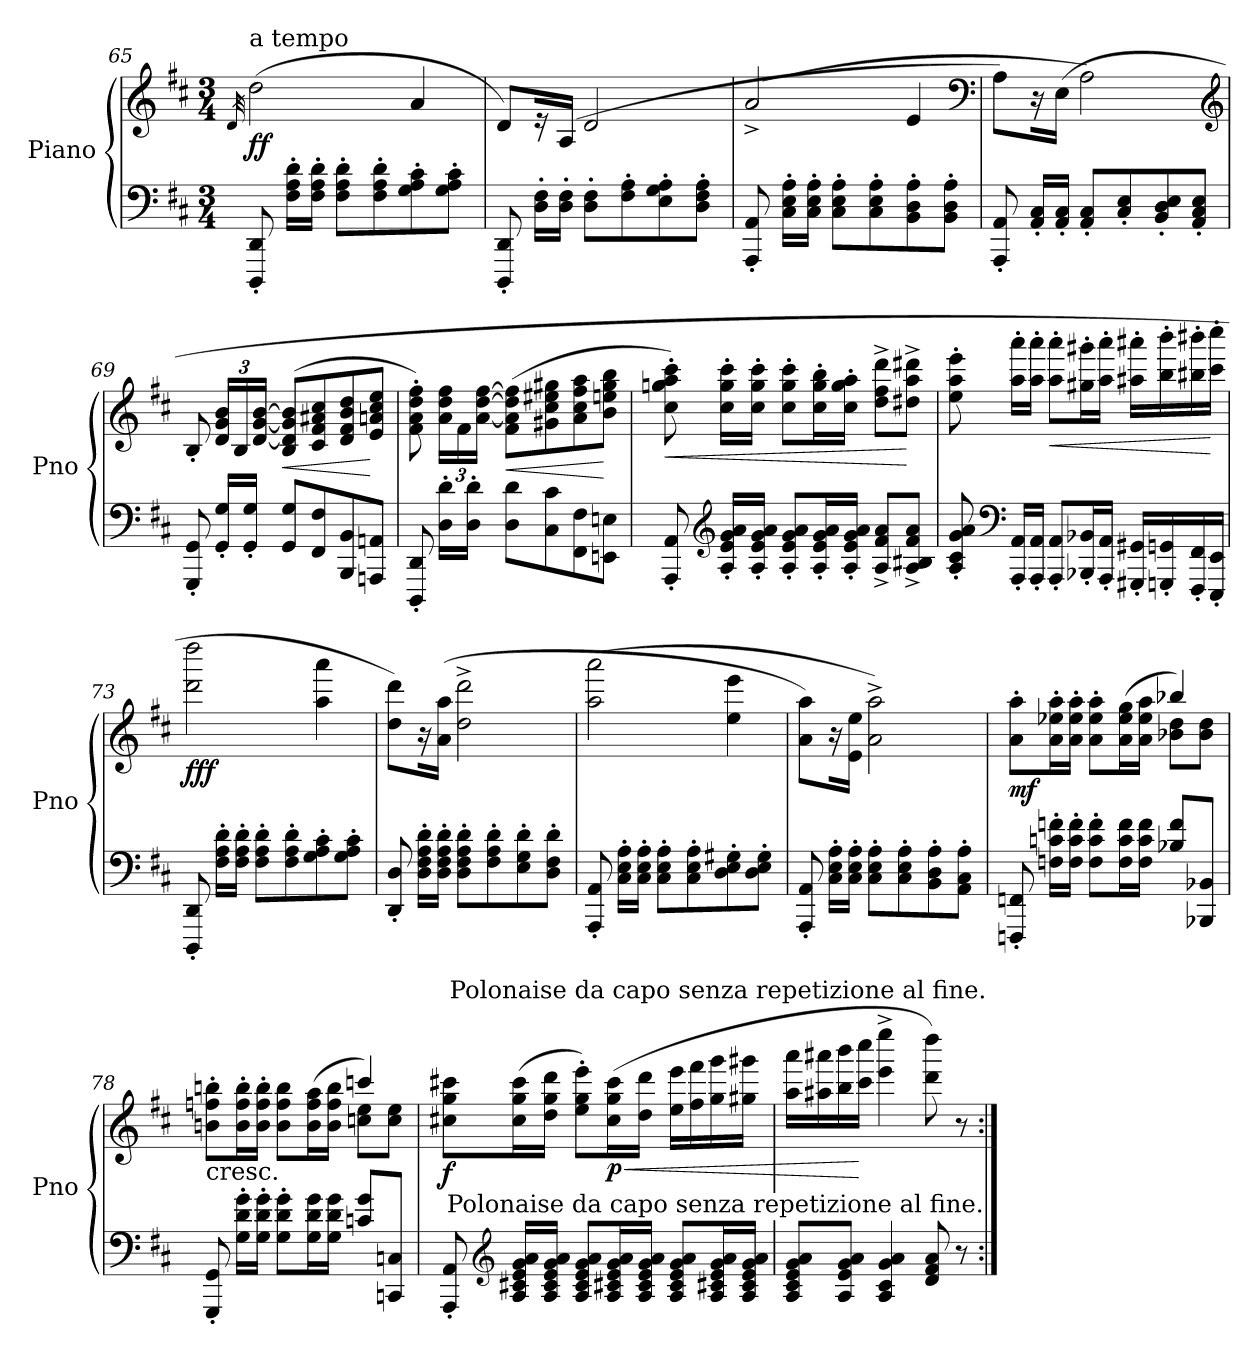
**kern	**kern	**dynam
*part1	*part1	*part1
*staff2	*staff1	*staff1/2
*I"Piano	*	*
*I'Pno	*	*
!!LO:LB:g=z
*clefF4	*clefG2	*
*k[f#c#]	*k[f#c#]	*
*D:	*D:	*
*M3/4	*M3/4	*
=65	=65	=65
.	32qd/	.
!	!LO:TX:a:t=a tempo	!
!	!	!LO:DY:b
8DDD/' 8DD/'	(2dd\	ff
16F#\' 16A\' 16d\'LL	.	.
16F#\' 16A\' 16d\'JJ	.	.
8F#\' 8A\' 8d\'L	.	.
8F#\' 8A\' 8d\'	.	.
8G\' 8A\' 8c#\'	4a/	.
8G\' 8A\' 8c#\'J	.	.
=66	=66	=66
*	*^	*
8DDD/' 8DD/'	8ryy	8d/L)	.
16D\' 16F#\'LL	16re	16ryy	.
16D\' 16F#\'JJ	16ryy	(16A/Jk	.
8D\' 8F#\'L	(2d/	2ryy	.
8F#\' 8A\'	.	.	.
8E\' 8G\' 8A\'	.	.	.
8D\' 8F#\' 8A\'J	.	.	.
*	*v	*v	*
=67	=67	=67
8AAA/' 8AA/'	(2a^/	.
16C#\' 16E\' 16A\'LL	.	.
16C#\' 16E\' 16A\'JJ	.	.
8C#\' 8E\' 8A\'L	.	.
8C#\' 8E\' 8A\'	.	.
8BB\' 8D\' 8A\'	4e/	.
8BB\' 8D\' 8A\'J	.	.
*	*clefF4	*
=68	=68	=68
*	*^	*
8AAA/' 8AA/'	8ryy	8A\L)	.
16AA/' 16C#/'LL	16r	16ryy	.
16AA/' 16C#/'JJ	16ryy	(>16E\Jk	.
8AA/' 8C#/'L	2A\)	2ryy	.
8C#/' 8E/'	.	.	.
8BB/' 8D/' 8E/'	.	.	.
8AA/' 8C#/' 8E/'J	.	.	.
*	*v	*v	*
*	*clefG2	*
=69	=69	=69
8GGG/' 8GG/'	8B'/	.
*	*Xbrackettup	*
16GG/' 16G/'LL	24d/ 24g/ 24b/LL	.
.	24B/	.
16GG/' 16G/'JJ	.	.
.	[24d/ [24g/ [24b/JJ	.
!	!	!LO:HP:b
8GG/ 8G/L	(8B/ 8d/] 8g/] 8b/]L	<
8FF#/ 8F#/	8c#/ 8f#/ 8a#X/ 8cc#/	.
8BBB/ 8BB/	8d/ 8f#/ 8b/ 8dd/	.
8AAAn/ 8AAn/J	8e/ 8an/ 8cc#/ 8ee/J	[
!!LO:LB:g=z
=70	=70	=70
8DDD/' 8DD/')	8f#\' 8a\' 8dd\' 8ff#\')	.
16D\' 16d\'LL	24a\ 24dd\ 24ff#\LL	.
.	24f#\	.
16D\' 16d\'JJ	.	.
.	[24a\ [24dd\ [24ff#\JJ	.
!	!	!LO:HP:b
8D\ 8d\L	(8f#\ 8a\] 8dd\] 8ff#\]L	<
8C#\ 8c#\	8g#X\ 8cc#\ 8ee#X\ 8gg#X\	.
8FF#\ 8F#\	8a\ 8cc#\ 8ff#\ 8aa\	.
8EEn\ 8En\J	8b\ 8een\ 8gg#\ 8bb\J	[
=71	=71	=71
!	!	!LO:HP:b
8AAA/' 8AA/'	8cc#\' 8ggn\' 8aa\' 8ccc#\')	<
*clefG2	*	*
16A/' 16e/' 16g/' 16a/'LL	16cc#\' 16gg\' 16ccc#\'LL	.
16A/' 16e/' 16g/' 16a/'JJ	16cc#\' 16gg\' 16ccc#\'JJ	.
8A/' 8e/' 8g/' 8a/'L	8cc#\' 8gg\' 8ccc#\'L	.
16A/' 16e/' 16g/' 16a/'L	16cc#\' 16gg\' 16bb\'L	.
16A/' 16e/' 16g/' 16a/'JJ	16cc#\' 16gg\' 16aa\'JJ	.
8A/^ 8f#/^ 8a/^L	8dd\^ 8ff#\^ 8ddd\^L	.
8A/^ 8B#X/^ 8f#/^ 8a/^J	8dd#X\^ 8aa\^ 8ddd#X\^J	[
=72	=72	=72
8A/' 8c#/' 8g/' 8a/'	8ee\' 8aa\' 8eee\'	.
*clefF4	*	*
16AAA/' 16AA/'LL	16aa\' 16aaa\'LL	.
16AAA/' 16AA/'JJ	16aa\' 16aaa\'JJ	.
!	!	!LO:HP:b
8AAA/' 8AA/'L	8aa\' 8aaa\'L	<
16BBB-X/' 16BB-X/'L	16gg#X\' 16ggg#X\'L	.
16AAA/' 16AA/'JJ	16aa\' 16aaa\'JJ	.
16GGG#X/' 16GG#X/'LL	16aa#X\' 16aaa#X\'LL	.
16GGGn/' 16GGn/'	16bb\' 16bbb\'	.
16FFF#/' 16FF#/'	16bb#X\' 16bbb#X\'	.
16EEE/' 16EE/'JJ	16ccc#\' 16cccc#\'JJ	[
=73	=73	=73
!	!	!LO:DY:b
8DDD/' 8DD/'	(2ddd\ 2dddd\	fff
16F#\' 16A\' 16d\'LL	.	.
16F#\' 16A\' 16d\'JJ	.	.
8F#\' 8A\' 8d\'L	.	.
8F#\' 8A\' 8d\'	.	.
8G\' 8A\' 8c#\'	4aa\ 4aaa\	.
8G\' 8A\' 8c#\'J	.	.
!!LO:LB:g=z
=74	=74	=74
*	*^	*
8DD/' 8D/'	8ryy	8dd\ 8ddd\L)	.
16D\' 16F#\' 16A\' 16d\'LL	16r	16ryy	.
16D\' 16F#\' 16A\' 16d\'JJ	16ryy	(>16a\ 16aa\Jk	.
8D\' 8F#\' 8A\' 8d\'L	(2dd\^ 2ddd\^	2ryy	.
8F#\' 8A\' 8d\'	.	.	.
8E\' 8G\' 8d\'	.	.	.
8D\' 8F#\' 8d\'J	.	.	.
*	*v	*v	*
=75	=75	=75
8AAA/' 8AA/'	(2aa\ 2aaa\	.
16C#\' 16E\' 16A\'LL	.	.
16C#\' 16E\' 16A\'JJ	.	.
8C#\' 8E\' 8A\'L	.	.
8C#\' 8E\' 8A\'	.	.
8D\' 8E\' 8G#X\'	4ee\ 4eee\	.
8D\' 8E\' 8G#\'J	.	.
=76	=76	=76
*	*^	*
8AAA/' 8AA/'	8ryy	8a\ 8aa\L)	.
16C#\' 16E\' 16A\'LL	16r	16ryy	.
16C#\' 16E\' 16A\'JJ	16ryy	(>16e\ 16ee\Jk	.
8C#\' 8E\' 8A\'L	2a\^ 2aa\^)	2ryy	.
8C#\' 8E\' 8A\'	.	.	.
8BB\' 8D\' 8A\'	.	.	.
8AA\' 8C#\' 8A\'J	.	.	.
=77	=77	=77	=77
!	!	!	!LO:DY:b
8FFFn/' 8FFn/'	8a\' 8aa\'L	2ryy	mf
16Fn\' 16cn\' 16fn\'LL	16a\' 16ee-X\' 16aa\'L	.	.
16F\' 16c\' 16f\'JJ	16a\' 16ee-\' 16aa\'JJ	.	.
8F\' 8c\' 8f\'L	8a\' 8ee-\' 8aa\'L	.	.
16F\ 16c\ 16f\L	(16a\ 16ee-\ 16gg\L	.	.
16F\ 16c\ 16f\JJ	16a\ 16ee-\ 16aa\JJ	.	.
8B-X\ 8f\L	4bb-X/)	8b-X\ 8dd\L	.
8BBB-X/ 8BB-X/J	.	8b-\ 8dd\J	.
!!LO:LB:g=z	!!
=78	=78	=78	=78
!	!LO:TX:b:t=cresc.	!	!
8GGG/' 8GG/'	8bn\' 8ffn\' 8bbn\'L	2ryy	.
16G\' 16d\' 16g\'LL	16b\' 16ff\' 16bb\'L	.	.
16G\' 16d\' 16g\'JJ	16b\' 16ff\' 16bb\'JJ	.	.
8G\' 8d\' 8g\'L	8b\ 8ff\ 8bb\L	.	.
16G\ 16d\ 16g\L	(16b\ 16ff\ 16aa\L	.	.
16G\ 16d\ 16g\JJ	16b\ 16ff\ 16bb\JJ	.	.
8cn\ 8g\L	4cccn/)	8ccn\ 8ee\L	.
8CCn/ 8Cn/J	.	8cc\ 8ee\J	.
=79	=79	=79	=79
!	!	!	!LO:DY:b
*	*v	*v	*
8AAA/' 8AA/'	8cc#X\ 8gg\ 8ccc#X\L	f
*clefG2	*	*
16A/ 16c#X/ 16e/ 16g/ 16a/LL	(16cc#\ 16gg\ 16ccc#\L	.
16A/ 16c#/ 16e/ 16g/ 16a/JJ	16dd\ 16gg\ 16ddd\JJ	.
8A/ 8c#/ 8e/ 8g/ 8a/L	8ee\' 8gg\' 8eee\'L)	.
!	!	!LO:HP:b
!	!	!LO:DY:n=1:b
16A/ 16c#X/ 16e/ 16g/ 16a/L	(16cc#\ 16gg\ 16ccc#\L	< p
16A/ 16c#/ 16e/ 16g/ 16a/JJ	16dd\ 16ddd\JJ	.
8A/ 8c#/ 8e/ 8g/ 8a/L	16ee\ 16eee\LL	.
.	16ff#\ 16fff#\	.
16A/ 16c#X/ 16e/ 16g/ 16a/L	16gg\ 16ggg\	.
16A/ 16c#/ 16e/ 16g/ 16a/JJ	16gg#X\ 16ggg#X\JJ	.
=80	=80	=80
8A/ 8c#/ 8e/ 8g/ 8a/L	16aa\ 16aaa\LL	.
.	16aa#X\ 16aaa#X\	.
8A/ 8e/ 8g/ 8a/J	16bb\ 16bbb\	.
.	16ccc#\ 16cccc#\JJ	[
4A/ 4c#/ 4g/ 4a/	4eee\^ 4eeee\^	.
8d/ 8f#/ 8a/)	8ddd\ 8dddd\)	.
8r	8r	.
!	!LO:TX:a:t=Polonaise da capo senza repetizione al fine.	!
!LO:TX:a:t=Polonaise da capo senza repetizione al fine.	!	!
=:|!	=:|!	=:|!
*-	*-	*-
